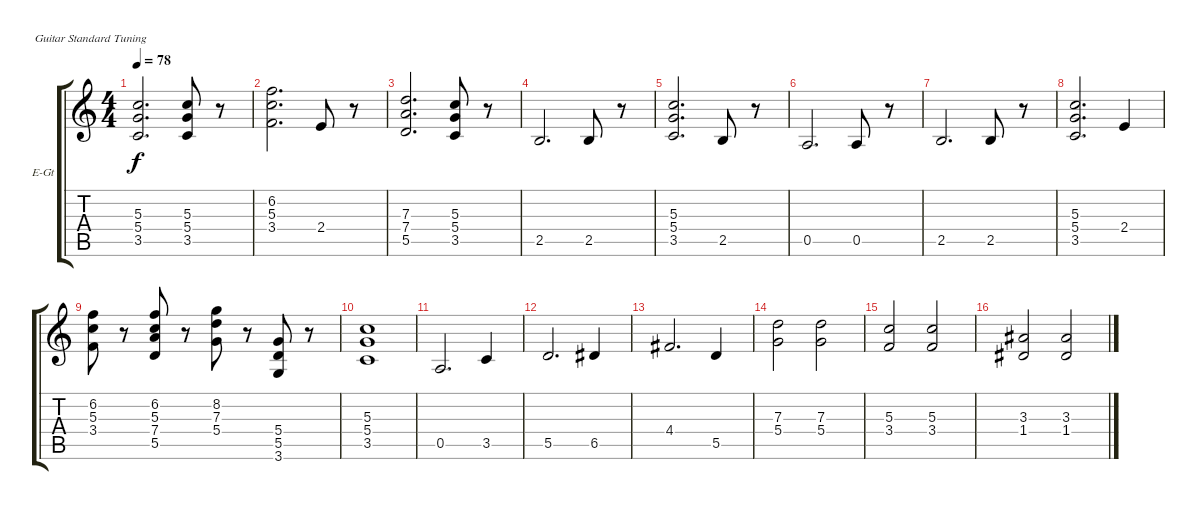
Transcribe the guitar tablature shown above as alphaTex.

\bracketExtendMode groupsimilarinstruments
\firstSystemTrackNameOrientation horizontal
\otherSystemsTrackNameOrientation horizontal
\track ("Acompañamiento" "E-Gt") {instrument distortionguitar}
\staff {score tabs}
\tuning (E4 B3 G3 D3 A2 E2)
\ts (4 4)
\tempo 78
\clef g2
\ks c
(5.3 5.4 3.5).2{d dy f} (5.3 5.4 3.5).8 r.8 |
(6.2 5.3 3.4).2{d} 2.4.8 r.8 |
(7.3 7.4 5.5).2{d} (5.3 5.4 3.5).8 r.8 |
2.5.2{d} 2.5.8 r.8 |
(5.3 5.4 3.5).2{d} 2.5.8 r.8 |
0.5.2{d} 0.5.8 r.8 |
2.5.2{d} 2.5.8 r.8 |
(5.3 5.4 3.5).2{d} 2.4.4 |
(6.2 5.3 3.4).8 r.8 (6.2 5.3 7.4 5.5).8 r.8 (8.2 7.3 5.4).8 r.8 (5.4 5.5 3.6).8 r.8 |
(5.3 5.4 3.5).1 |
0.5.2{d} 3.5.4 |
5.5.2{d} 6.5.4 |
4.4.2{d} 5.5.4 |
(7.3 5.4).2 (7.3 5.4).2 |
(5.3 3.4).2 (5.3 3.4).2 |
(3.3 1.4).2 (3.3 1.4).2
